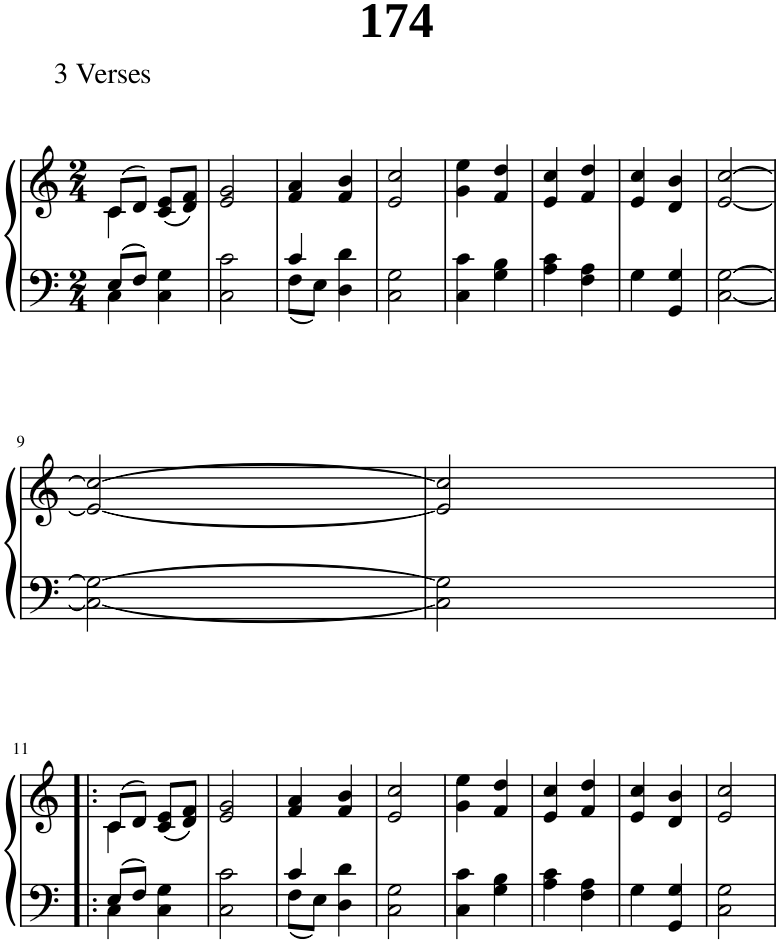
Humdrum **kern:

**kern	**kern
*part1	*part1
*staff2	*staff1
*I"Piano	*
*I'Pno.	*
*clefF4	*clefG2
*k[]	*k[]
*M2/4	*M2/4
=1	=1
*^	*^
8E/L	4C\	(8c/L	4c\
8F/J	.	8d/J)	.
4ryy	4C\ 4G\	(8c/ 8e/L	4ryy
.	.	8d/ 8f/J)	.
*v	*v	*	*
*	*v	*v
=2	=2
2C\ 2c\	2e/ 2g/
=3	=3
*^	*
4c/	8F\L	4f/ 4a/
.	8E\J	.
4ryy	4D\ 4d\	4f/ 4b/
*v	*v	*
=4	=4
2C\ 2G\	2e/ 2cc/
=5	=5
4C\ 4c\	4g\ 4ee\
4G\ 4B\	4f/ 4dd/
=6	=6
4A\ 4c\	4e/ 4cc/
4F\ 4A\	4f/ 4dd/
=7	=7
4G\	4e/ 4cc/
4GG/ 4G/	4d/ 4b/
=8	=8
[2C\ [2G\	[2e/ [2cc/
!!LO:LB:g=z
=9	=9
2C\_ 2G\_	2e/_ 2cc/_
=10	=10
2C\] 2G\]	2e/] 2cc/]
!!LO:LB:g=z
=11!|:	=11!|:
*^	*^
8E/L	4C\	(8c/L	4c\
8F/J	.	8d/J)	.
4ryy	4C\ 4G\	(8c/ 8e/L	4ryy
.	.	8d/ 8f/J)	.
*v	*v	*	*
*	*v	*v
=12	=12
2C\ 2c\	2e/ 2g/
=13	=13
*^	*
4c/	8F\L	4f/ 4a/
.	8E\J	.
4ryy	4D\ 4d\	4f/ 4b/
*v	*v	*
=14	=14
2C\ 2G\	2e/ 2cc/
=15	=15
4C\ 4c\	4g\ 4ee\
4G\ 4B\	4f/ 4dd/
=16	=16
4A\ 4c\	4e/ 4cc/
4F\ 4A\	4f/ 4dd/
=17	=17
4G\	4e/ 4cc/
4GG/ 4G/	4d/ 4b/
=18	=18
2C\ 2G\	2e/ 2cc/
=	=
*-	*-
